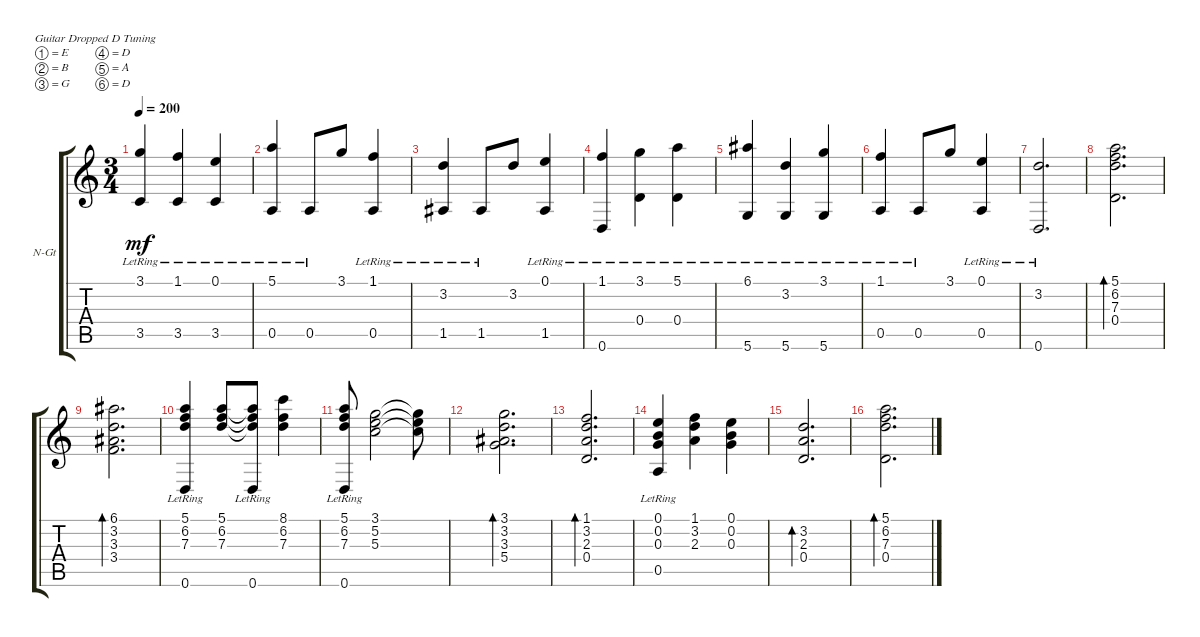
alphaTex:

\defaultSystemsLayout 4
\bracketExtendMode groupsimilarinstruments
\firstSystemTrackNameOrientation horizontal
\otherSystemsTrackNameOrientation horizontal
\track ("Nylon Guitar" "N-Gt") {instrument acousticguitarnylon}
\staff {score tabs}
\tuning (E4 B3 G3 D3 A2 D2)
\ts (3 4)
\tempo 200
\clef g2
\ks c
(3.1 3.5{lr}).4{dy mf} (1.1 3.5{lr}).4 (0.1 3.5{lr}).4 |
(5.1 0.5{lr}).4 0.5{lr}.8 3.1.8 (0.5{lr} 1.1).4 |
(3.2 1.5{lr}).4 1.5{lr}.8 3.2.8 (0.1 1.5{lr}).4 |
(1.1 0.6{lr}).4 (3.1 0.4{lr}).4 (5.1 0.4{lr}).4 |
(6.1 5.6{lr}).4 (3.2 5.6{lr}).4 (3.1 5.6{lr}).4 |
(1.1 0.5{lr}).4 0.5{lr}.8 3.1.8 (0.1 0.5{lr}).4 |
(3.2 0.6{lr}).2{d} |
(5.1 6.2 7.3 0.4).2{d bd 203} |
(6.1 3.2 3.3 3.4).2{d bd 203} |
(5.1 6.2 7.3 0.6{lr}).4 (5.1 6.2 7.3).8 (0.6{lr} 7.3{t} 6.2{t} 5.1{t}).8 (8.1 6.2 7.3).4 |
(5.1 6.2 7.3 0.6{lr}).8 (3.1 5.2 5.3).2 (3.1{t} 5.2{t} 5.3{t}).8 |
(3.1 3.2 3.3 5.4).2{d bd 101} |
(1.1 3.2 2.3 0.4).2{d bd 200} |
(0.1 0.2 0.3 0.5{lr}).4 (1.1 3.2 2.3).4 (0.1 0.2 0.3).4 |
(0.4 3.2 2.3).2{d bd 101} |
(5.1 6.2 7.3 0.4).2{d bd 203}
